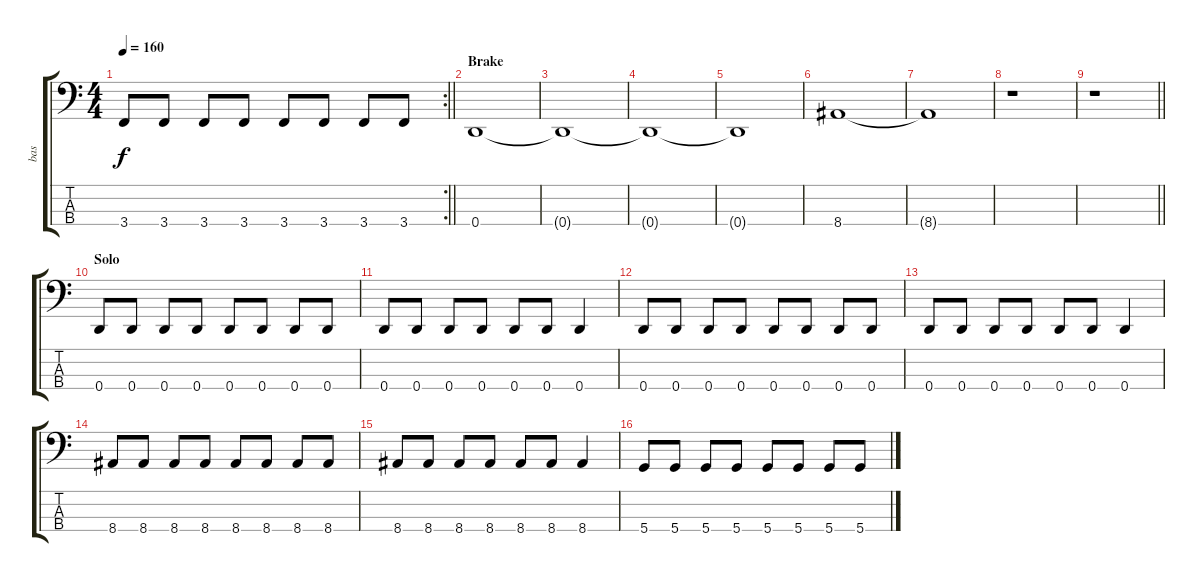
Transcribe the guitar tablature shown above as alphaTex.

\track ("bas" "bas") {instrument electricbassfinger}
\staff {score tabs}
\tuning (G2 D2 A1 D1) {hide}
\rc 2
\ts (4 4)
\tempo 160
\clef f4
\barLineRight lightlight
\ks c
3.4.8{dy f} 3.4.8 3.4.8 3.4.8 3.4.8 3.4.8 3.4.8 3.4.8 |
\section ("" "Brake")
0.4.1 |
0.4{t}.1 |
0.4{t}.1 |
0.4{t}.1 |
8.4.1 |
8.4{t}.1 |
r.1 |
\barLineRight lightlight
r.1 |
\section ("" "Solo")
0.4.8 0.4.8 0.4.8 0.4.8 0.4.8 0.4.8 0.4.8 0.4.8 |
0.4.8 0.4.8 0.4.8 0.4.8 0.4.8 0.4.8 0.4.4 |
0.4.8 0.4.8 0.4.8 0.4.8 0.4.8 0.4.8 0.4.8 0.4.8 |
0.4.8 0.4.8 0.4.8 0.4.8 0.4.8 0.4.8 0.4.4 |
8.4.8 8.4.8 8.4.8 8.4.8 8.4.8 8.4.8 8.4.8 8.4.8 |
8.4.8 8.4.8 8.4.8 8.4.8 8.4.8 8.4.8 8.4.4 |
5.4.8 5.4.8 5.4.8 5.4.8 5.4.8 5.4.8 5.4.8 5.4.8
